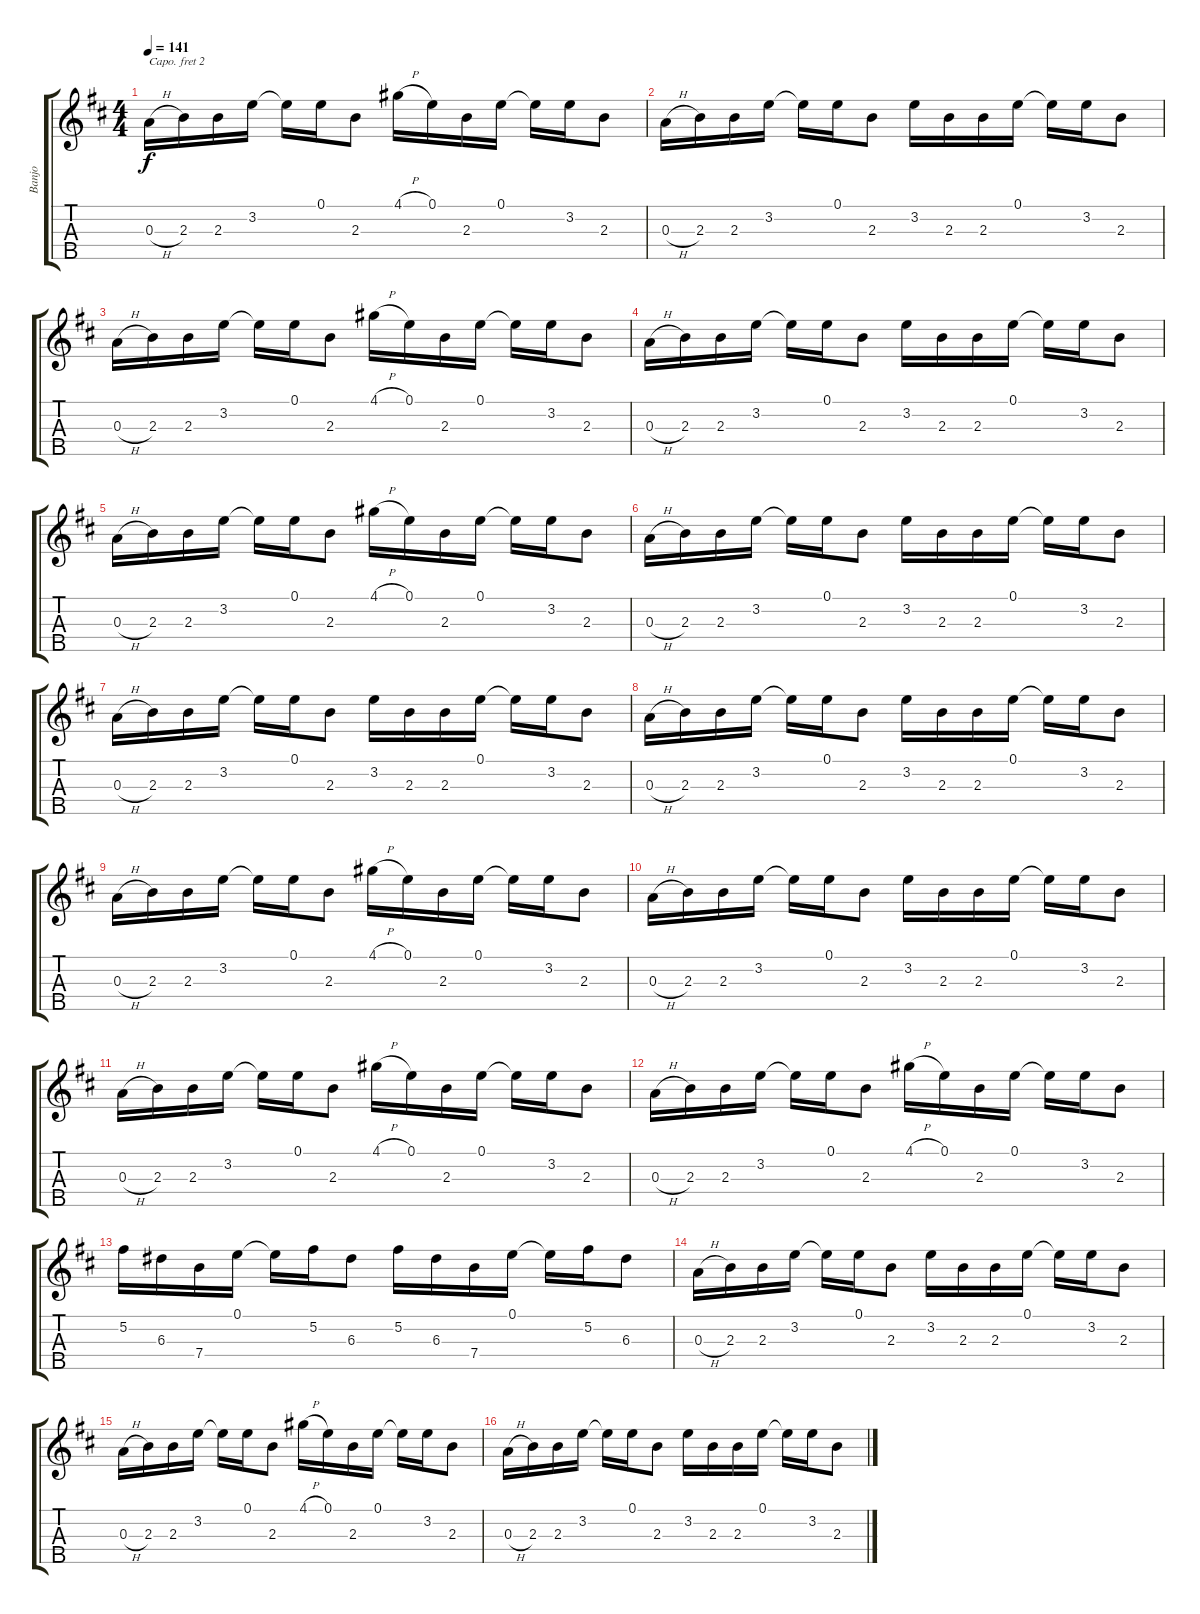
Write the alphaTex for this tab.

\track ("Banjo" "Banjo") {instrument banjo}
\staff {score tabs}
\capo 2
\tuning (D4 B3 G3 D3 G4) {hide}
\displaytranspose 12
\ts (4 4)
\tempo 141
\clef g2
\ks d
0.3{h}.16{dy f} 2.3.16 2.3.16 3.2.16 3.2{t}.16 0.1.16 2.3.8 4.1{h}.16 0.1.16 2.3.16 0.1.16 0.1{t}.16 3.2.16 2.3.8 |
0.3{h}.16 2.3.16 2.3.16 3.2.16 3.2{t}.16 0.1.16 2.3.8 3.2.16 2.3.16 2.3.16 0.1.16 0.1{t}.16 3.2.16 2.3.8 |
0.3{h}.16 2.3.16 2.3.16 3.2.16 3.2{t}.16 0.1.16 2.3.8 4.1{h}.16 0.1.16 2.3.16 0.1.16 0.1{t}.16 3.2.16 2.3.8 |
0.3{h}.16 2.3.16 2.3.16 3.2.16 3.2{t}.16 0.1.16 2.3.8 3.2.16 2.3.16 2.3.16 0.1.16 0.1{t}.16 3.2.16 2.3.8 |
0.3{h}.16 2.3.16 2.3.16 3.2.16 3.2{t}.16 0.1.16 2.3.8 4.1{h}.16 0.1.16 2.3.16 0.1.16 0.1{t}.16 3.2.16 2.3.8 |
0.3{h}.16 2.3.16 2.3.16 3.2.16 3.2{t}.16 0.1.16 2.3.8 3.2.16 2.3.16 2.3.16 0.1.16 0.1{t}.16 3.2.16 2.3.8 |
0.3{h}.16 2.3.16 2.3.16 3.2.16 3.2{t}.16 0.1.16 2.3.8 3.2.16 2.3.16 2.3.16 0.1.16 0.1{t}.16 3.2.16 2.3.8 |
0.3{h}.16 2.3.16 2.3.16 3.2.16 3.2{t}.16 0.1.16 2.3.8 3.2.16 2.3.16 2.3.16 0.1.16 0.1{t}.16 3.2.16 2.3.8 |
0.3{h}.16 2.3.16 2.3.16 3.2.16 3.2{t}.16 0.1.16 2.3.8 4.1{h}.16 0.1.16 2.3.16 0.1.16 0.1{t}.16 3.2.16 2.3.8 |
0.3{h}.16 2.3.16 2.3.16 3.2.16 3.2{t}.16 0.1.16 2.3.8 3.2.16 2.3.16 2.3.16 0.1.16 0.1{t}.16 3.2.16 2.3.8 |
0.3{h}.16 2.3.16 2.3.16 3.2.16 3.2{t}.16 0.1.16 2.3.8 4.1{h}.16 0.1.16 2.3.16 0.1.16 0.1{t}.16 3.2.16 2.3.8 |
0.3{h}.16 2.3.16 2.3.16 3.2.16 3.2{t}.16 0.1.16 2.3.8 4.1{h}.16 0.1.16 2.3.16 0.1.16 0.1{t}.16 3.2.16 2.3.8 |
5.2.16 6.3.16 7.4.16 0.1.16 0.1{t}.16 5.2.16 6.3.8 5.2.16 6.3.16 7.4.16 0.1.16 0.1{t}.16 5.2.16 6.3.8 |
0.3{h}.16 2.3.16 2.3.16 3.2.16 3.2{t}.16 0.1.16 2.3.8 3.2.16 2.3.16 2.3.16 0.1.16 0.1{t}.16 3.2.16 2.3.8 |
0.3{h}.16 2.3.16 2.3.16 3.2.16 3.2{t}.16 0.1.16 2.3.8 4.1{h}.16 0.1.16 2.3.16 0.1.16 0.1{t}.16 3.2.16 2.3.8 |
0.3{h}.16 2.3.16 2.3.16 3.2.16 3.2{t}.16 0.1.16 2.3.8 3.2.16 2.3.16 2.3.16 0.1.16 0.1{t}.16 3.2.16 2.3.8
